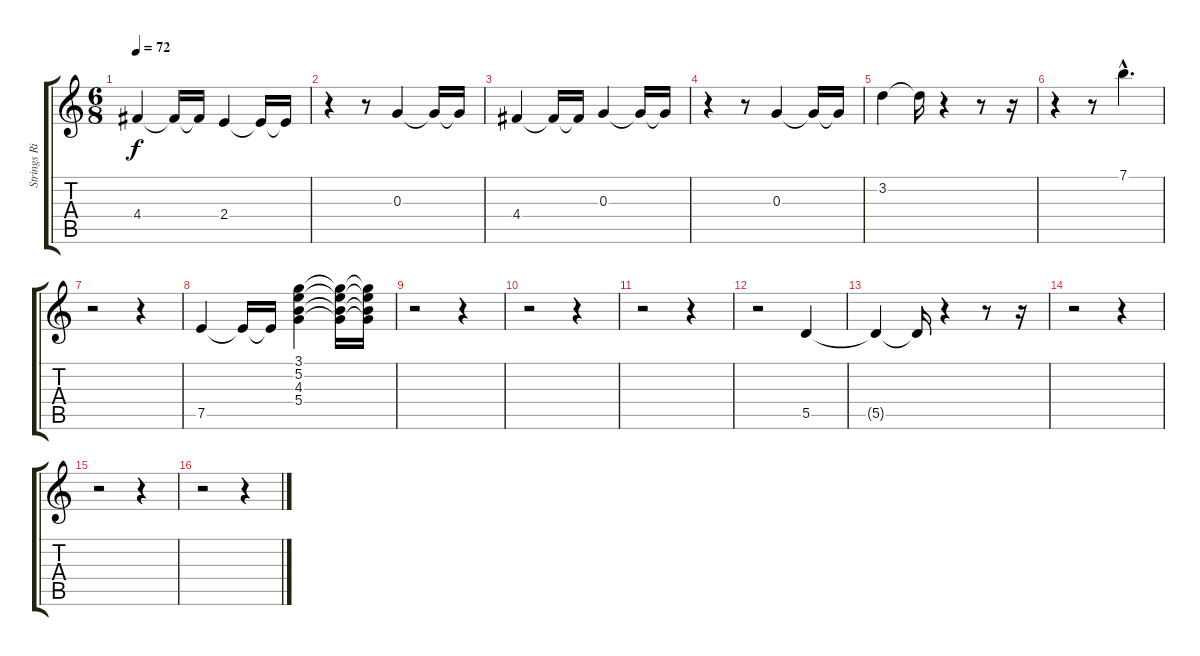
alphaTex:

\track ("Strings Right" "Strings Ri") {instrument stringensemble2}
\staff {score tabs}
\tuning (E5 B4 G4 D4 A3 E3) {hide}
\ts (6 8)
\tempo 72
\clef g2
\ks c
4.4.4{dy f} 4.4{t}.16 4.4{t}.16 2.4.4 2.4{t}.16 2.4{t}.16 |
r.4 r.8 0.3.4 0.3{t}.16 0.3{t}.16 |
4.4.4 4.4{t}.16 4.4{t}.16 0.3.4 0.3{t}.16 0.3{t}.16 |
r.4 r.8 0.3.4 0.3{t}.16 0.3{t}.16 |
3.2.4 3.2{t}.16 r.4 r.8 r.16 |
r.4 r.8 7.1{hac}.4{d} |
r.2 r.4 |
7.5.4 7.5{t}.16 7.5{t}.16 (3.1 5.2 4.3 5.4).4 (3.1{t} 5.2{t} 4.3{t} 5.4{t}).16 (3.1{t} 5.2{t} 4.3{t} 5.4{t}).16 |
r.2 r.4 |
r.2 r.4 |
r.2 r.4 |
r.2 5.5.4 |
5.5{t}.4 5.5{t}.16 r.4 r.8 r.16 |
r.2 r.4 |
r.2 r.4 |
r.2 r.4
